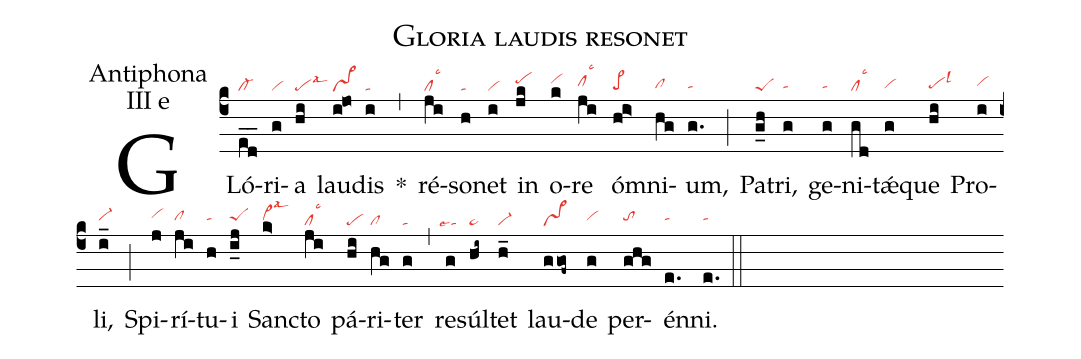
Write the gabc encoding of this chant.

name:Gloria laudis resonet;
office-part:Antiphona;
mode: III e;
nabc-lines:1;
%%
(c4)
GLó(e_d_|cl-)ri(g|vi)a(hi|pelsal3) lau(i!jo>|vs>)dis(i|ta) *(,)
ré(ji|cllsc3)so(h|ta)net(i|vi) in(jk|pehi) o(k|vihi)re(ji|clhhlsc3) óm(h!i>|pe>hg)ni(hg|clhg)um,(g.|tahg) (;)
Pa(g_h|peS)tri,(g|tahg) ge(g|tahg)ni(gd|cllsc3)tǽ(g|vihg)que(hi|pehglsl3) Pro(i|vihh)li,(i_|vi-hh) (;)
Spi(j|vihi)rí(ji|clhh)tu(h|tahh)i(i_j|peShh) San(k>|vi>hhlsal3)cto(ji|cllsc3) pá(hi|pe)ri(hg|cl)ter(g|ta) (,)
re(g|``talse4)súl(hi~|ta>)tet(h_|vi-) lau(ggof~|vs>)de(g|vihh) per(ghg|tohh)én(e.|tahh)ni.(e.|tahh) (::)
